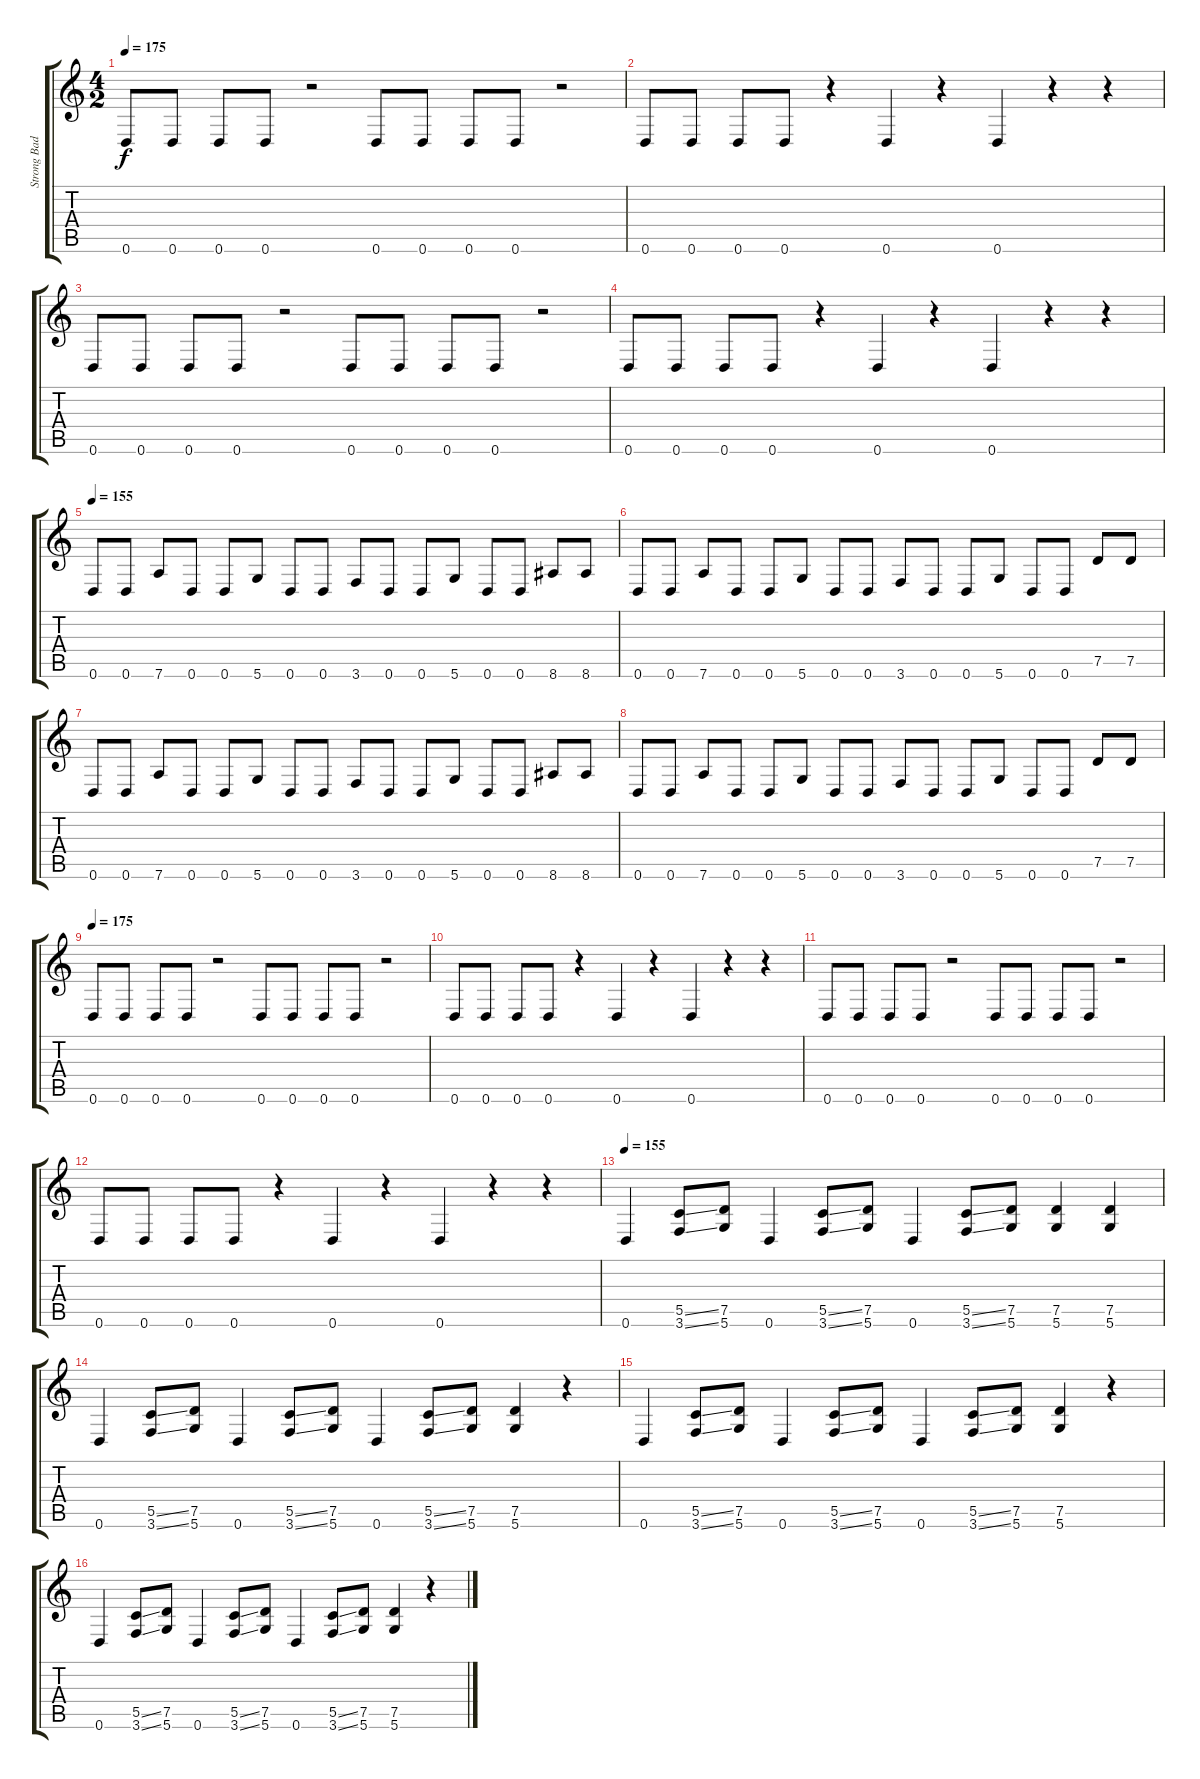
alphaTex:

\track ("Strong Bad Muted" "Strong Bad") {instrument electricguitarmuted}
\staff {score tabs}
\tuning (D4 A3 F3 C3 G2 D2) {hide}
\ts (4 2)
\tempo 175
\clef g2
\ks c
0.6.8{dy f instrument electricguitarmuted} 0.6.8 0.6.8 0.6.8 r.2 0.6.8 0.6.8 0.6.8 0.6.8 r.2 |
0.6.8 0.6.8 0.6.8 0.6.8 r.4 0.6.4 r.4 0.6.4 r.4 r.4 |
0.6.8 0.6.8 0.6.8 0.6.8 r.2 0.6.8 0.6.8 0.6.8 0.6.8 r.2 |
0.6.8 0.6.8 0.6.8 0.6.8 r.4 0.6.4 r.4 0.6.4 r.4 r.4 |
\tempo 155
0.6.8 0.6.8 7.6.8 0.6.8 0.6.8 5.6.8 0.6.8 0.6.8 3.6.8 0.6.8 0.6.8 5.6.8 0.6.8 0.6.8 8.6.8 8.6.8 |
0.6.8 0.6.8 7.6.8 0.6.8 0.6.8 5.6.8 0.6.8 0.6.8 3.6.8 0.6.8 0.6.8 5.6.8 0.6.8 0.6.8 7.5.8 7.5.8 |
0.6.8 0.6.8 7.6.8 0.6.8 0.6.8 5.6.8 0.6.8 0.6.8 3.6.8 0.6.8 0.6.8 5.6.8 0.6.8 0.6.8 8.6.8 8.6.8 |
0.6.8 0.6.8 7.6.8 0.6.8 0.6.8 5.6.8 0.6.8 0.6.8 3.6.8 0.6.8 0.6.8 5.6.8 0.6.8 0.6.8 7.5.8 7.5.8 |
\tempo 175
0.6.8 0.6.8 0.6.8 0.6.8 r.2 0.6.8 0.6.8 0.6.8 0.6.8 r.2 |
0.6.8 0.6.8 0.6.8 0.6.8 r.4 0.6.4 r.4 0.6.4 r.4 r.4 |
0.6.8 0.6.8 0.6.8 0.6.8 r.2 0.6.8 0.6.8 0.6.8 0.6.8 r.2 |
0.6.8 0.6.8 0.6.8 0.6.8 r.4 0.6.4 r.4 0.6.4 r.4 r.4 |
\tempo 155
0.6.4 (5.5{ss} 3.6{ss}).8 (7.5 5.6).8 0.6.4 (5.5{ss} 3.6{ss}).8 (7.5 5.6).8 0.6.4 (5.5{ss} 3.6{ss}).8 (7.5 5.6).8 (7.5 5.6).4 (7.5 5.6).4 |
0.6.4 (5.5{ss} 3.6{ss}).8 (7.5 5.6).8 0.6.4 (5.5{ss} 3.6{ss}).8 (7.5 5.6).8 0.6.4 (5.5{ss} 3.6{ss}).8 (7.5 5.6).8 (7.5 5.6).4 r.4 |
0.6.4 (5.5{ss} 3.6{ss}).8 (7.5 5.6).8 0.6.4 (5.5{ss} 3.6{ss}).8 (7.5 5.6).8 0.6.4 (5.5{ss} 3.6{ss}).8 (7.5 5.6).8 (7.5 5.6).4 r.4 |
0.6.4 (5.5{ss} 3.6{ss}).8 (7.5 5.6).8 0.6.4 (5.5{ss} 3.6{ss}).8 (7.5 5.6).8 0.6.4 (5.5{ss} 3.6{ss}).8 (7.5 5.6).8 (7.5 5.6).4 r.4
